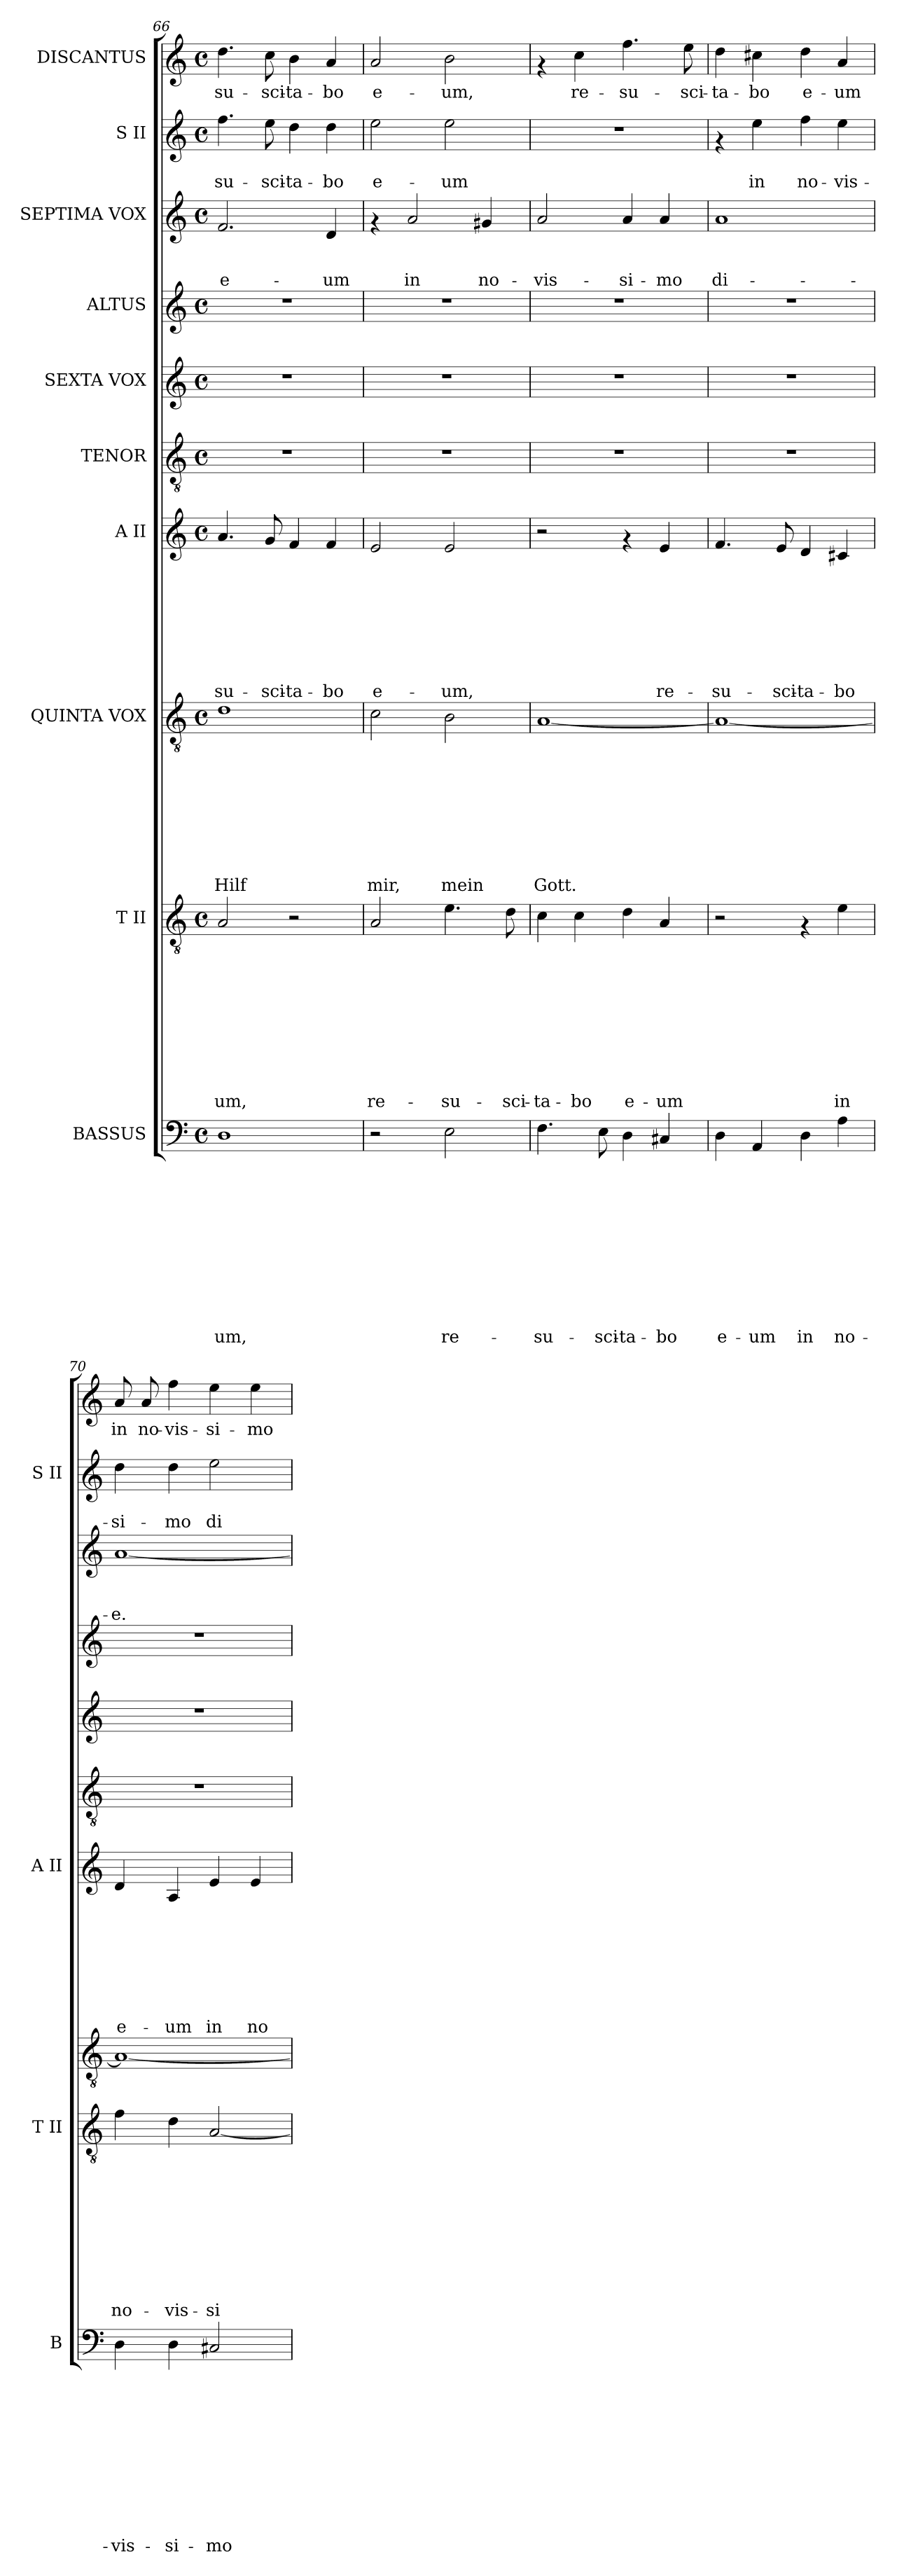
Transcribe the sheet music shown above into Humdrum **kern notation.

**kern	**text	**text	**text	**text	**text	**text	**text	**text	**text	**text	**text	**kern	**text	**text	**text	**text	**text	**text	**text	**text	**text	**text	**kern	**text	**text	**text	**text	**text	**text	**text	**text	**text	**kern	**text	**text	**text	**text	**text	**text	**text	**text	**kern	**kern	**kern	**kern	**text	**text	**text	**kern	**text	**text	**kern	**text
*part10	*part10	*part10	*part10	*part10	*part10	*part10	*part10	*part10	*part10	*part10	*part10	*part9	*part9	*part9	*part9	*part9	*part9	*part9	*part9	*part9	*part9	*part9	*part8	*part8	*part8	*part8	*part8	*part8	*part8	*part8	*part8	*part8	*part7	*part7	*part7	*part7	*part7	*part7	*part7	*part7	*part7	*part6	*part5	*part4	*part3	*part3	*part3	*part3	*part2	*part2	*part2	*part1	*part1
*staff10	*staff10	*staff10	*staff10	*staff10	*staff10	*staff10	*staff10	*staff10	*staff10	*staff10	*staff10	*staff9	*staff9	*staff9	*staff9	*staff9	*staff9	*staff9	*staff9	*staff9	*staff9	*staff9	*staff8	*staff8	*staff8	*staff8	*staff8	*staff8	*staff8	*staff8	*staff8	*staff8	*staff7	*staff7	*staff7	*staff7	*staff7	*staff7	*staff7	*staff7	*staff7	*staff6	*staff5	*staff4	*staff3	*staff3	*staff3	*staff3	*staff2	*staff2	*staff2	*staff1	*staff1
*I"BASSUS	*	*	*	*	*	*	*	*	*	*	*	*I"T II	*	*	*	*	*	*	*	*	*	*	*I"QUINTA VOX	*	*	*	*	*	*	*	*	*	*I"A II	*	*	*	*	*	*	*	*	*I"TENOR	*I"SEXTA VOX	*I"ALTUS	*I"SEPTIMA VOX	*	*	*	*I"S II	*	*	*I"DISCANTUS	*
*I'B	*	*	*	*	*	*	*	*	*	*	*	*I'T II	*	*	*	*	*	*	*	*	*	*	*	*	*	*	*	*	*	*	*	*	*I'A II	*	*	*	*	*	*	*	*	*	*	*	*	*	*	*	*I'S II	*	*	*	*
*clefF4	*	*	*	*	*	*	*	*	*	*	*	*clefGv2	*	*	*	*	*	*	*	*	*	*	*clefGv2	*	*	*	*	*	*	*	*	*	*clefG2	*	*	*	*	*	*	*	*	*clefGv2	*clefG2	*clefG2	*clefG2	*	*	*	*clefG2	*	*	*clefG2	*
*k[]	*	*	*	*	*	*	*	*	*	*	*	*k[]	*	*	*	*	*	*	*	*	*	*	*k[]	*	*	*	*	*	*	*	*	*	*k[]	*	*	*	*	*	*	*	*	*k[]	*k[]	*k[]	*k[]	*	*	*	*k[]	*	*	*k[]	*
*C:	*	*	*	*	*	*	*	*	*	*	*	*C:	*	*	*	*	*	*	*	*	*	*	*C:	*	*	*	*	*	*	*	*	*	*C:	*	*	*	*	*	*	*	*	*C:	*C:	*C:	*C:	*	*	*	*C:	*	*	*C:	*
*M4/4	*	*	*	*	*	*	*	*	*	*	*	*M4/4	*	*	*	*	*	*	*	*	*	*	*M4/4	*	*	*	*	*	*	*	*	*	*M4/4	*	*	*	*	*	*	*	*	*M4/4	*M4/4	*M4/4	*M4/4	*	*	*	*M4/4	*	*	*M4/4	*
*met(c)	*	*	*	*	*	*	*	*	*	*	*	*met(c)	*	*	*	*	*	*	*	*	*	*	*met(c)	*	*	*	*	*	*	*	*	*	*met(c)	*	*	*	*	*	*	*	*	*met(c)	*met(c)	*met(c)	*met(c)	*	*	*	*met(c)	*	*	*met(c)	*
=66	=66	=66	=66	=66	=66	=66	=66	=66	=66	=66	=66	=66	=66	=66	=66	=66	=66	=66	=66	=66	=66	=66	=66	=66	=66	=66	=66	=66	=66	=66	=66	=66	=66	=66	=66	=66	=66	=66	=66	=66	=66	=66	=66	=66	=66	=66	=66	=66	=66	=66	=66	=66	=66
!	!	!	!	!	!	!	!	!	!	!	!LO:LY:b	!	!	!	!	!	!	!	!	!	!	!LO:LY:b	!	!	!	!	!	!	!	!	!	!LO:LY:b	!	!	!	!	!	!	!	!	!LO:LY:b	!	!	!	!	!	!	!LO:LY:b	!	!	!LO:LY:b	!	!LO:LY:b
1D	.	.	.	.	.	.	.	.	.	.	-um,	2A/	.	.	.	.	.	.	.	.	.	-um,	1d	.	.	.	.	.	.	.	.	Hilf	4.a/	.	.	.	.	.	.	.	-su-	1r	1r	1r	2.f/	.	.	e-	4.ff\	.	-su-	4.dd\	-su-
!	!	!	!	!	!	!	!	!	!	!	!	!	!	!	!	!	!	!	!	!	!	!	!	!	!	!	!	!	!	!	!	!	!	!	!	!	!	!	!	!	!LO:LY:b	!	!	!	!	!	!	!	!	!	!LO:LY:b	!	!LO:LY:b
.	.	.	.	.	.	.	.	.	.	.	.	.	.	.	.	.	.	.	.	.	.	.	.	.	.	.	.	.	.	.	.	.	8g/	.	.	.	.	.	.	.	-sci-	.	.	.	.	.	.	.	8ee\	.	-sci-	8cc\	-sci-
!	!	!	!	!	!	!	!	!	!	!	!	!	!	!	!	!	!	!	!	!	!	!	!	!	!	!	!	!	!	!	!	!	!	!	!	!	!	!	!	!	!LO:LY:b	!	!	!	!	!	!	!	!	!	!LO:LY:b	!	!LO:LY:b
.	.	.	.	.	.	.	.	.	.	.	.	2r	.	.	.	.	.	.	.	.	.	.	.	.	.	.	.	.	.	.	.	.	4f/	.	.	.	.	.	.	.	-ta-	.	.	.	.	.	.	.	4dd\	.	-ta-	4b\	-ta-
!	!	!	!	!	!	!	!	!	!	!	!	!	!	!	!	!	!	!	!	!	!	!	!	!	!	!	!	!	!	!	!	!	!	!	!	!	!	!	!	!	!LO:LY:b	!	!	!	!	!	!	!LO:LY:b	!	!	!LO:LY:b	!	!LO:LY:b
.	.	.	.	.	.	.	.	.	.	.	.	.	.	.	.	.	.	.	.	.	.	.	.	.	.	.	.	.	.	.	.	.	4f/	.	.	.	.	.	.	.	-bo	.	.	.	4d/	.	.	-um	4dd\	.	-bo	4a/	-bo
!!LO:PB:g=z
=67	=67	=67	=67	=67	=67	=67	=67	=67	=67	=67	=67	=67	=67	=67	=67	=67	=67	=67	=67	=67	=67	=67	=67	=67	=67	=67	=67	=67	=67	=67	=67	=67	=67	=67	=67	=67	=67	=67	=67	=67	=67	=67	=67	=67	=67	=67	=67	=67	=67	=67	=67	=67	=67
!	!	!	!	!	!	!	!	!	!	!	!	!	!	!	!	!	!	!	!	!	!	!LO:LY:b	!	!	!	!	!	!	!	!	!	!LO:LY:b	!	!	!	!	!	!	!	!	!LO:LY:b	!	!	!	!	!	!	!	!	!	!LO:LY:b	!	!LO:LY:b
2r	.	.	.	.	.	.	.	.	.	.	.	2A/	.	.	.	.	.	.	.	.	.	re-	2c\	.	.	.	.	.	.	.	.	mir,	2e/	.	.	.	.	.	.	.	e-	1r	1r	1r	4rf	.	.	.	2ee\	.	e-	2a/	e-
!	!	!	!	!	!	!	!	!	!	!	!	!	!	!	!	!	!	!	!	!	!	!	!	!	!	!	!	!	!	!	!	!	!	!	!	!	!	!	!	!	!	!	!	!	!	!	!	!LO:LY:b	!	!	!	!	!
.	.	.	.	.	.	.	.	.	.	.	.	.	.	.	.	.	.	.	.	.	.	.	.	.	.	.	.	.	.	.	.	.	.	.	.	.	.	.	.	.	.	.	.	.	2a/	.	.	in	.	.	.	.	.
!	!	!	!	!	!	!	!	!	!	!	!LO:LY:b	!	!	!	!	!	!	!	!	!	!	!LO:LY:b	!	!	!	!	!	!	!	!	!	!LO:LY:b	!	!	!	!	!	!	!	!	!LO:LY:b	!	!	!	!	!	!	!	!	!	!LO:LY:b	!	!LO:LY:b
2E\	.	.	.	.	.	.	.	.	.	.	re-	4.e\	.	.	.	.	.	.	.	.	.	-su-	2B\	.	.	.	.	.	.	.	.	mein	2e/	.	.	.	.	.	.	.	-um,	.	.	.	.	.	.	.	2ee\	.	-um	2b\	-um,
!	!	!	!	!	!	!	!	!	!	!	!	!	!	!	!	!	!	!	!	!	!	!	!	!	!	!	!	!	!	!	!	!	!	!	!	!	!	!	!	!	!	!	!	!	!	!	!	!LO:LY:b	!	!	!	!	!
.	.	.	.	.	.	.	.	.	.	.	.	.	.	.	.	.	.	.	.	.	.	.	.	.	.	.	.	.	.	.	.	.	.	.	.	.	.	.	.	.	.	.	.	.	4g#X/	.	.	no-	.	.	.	.	.
!	!	!	!	!	!	!	!	!	!	!	!	!	!	!	!	!	!	!	!	!	!	!LO:LY:b	!	!	!	!	!	!	!	!	!	!	!	!	!	!	!	!	!	!	!	!	!	!	!	!	!	!	!	!	!	!	!
.	.	.	.	.	.	.	.	.	.	.	.	8d\	.	.	.	.	.	.	.	.	.	-sci-	.	.	.	.	.	.	.	.	.	.	.	.	.	.	.	.	.	.	.	.	.	.	.	.	.	.	.	.	.	.	.
=68	=68	=68	=68	=68	=68	=68	=68	=68	=68	=68	=68	=68	=68	=68	=68	=68	=68	=68	=68	=68	=68	=68	=68	=68	=68	=68	=68	=68	=68	=68	=68	=68	=68	=68	=68	=68	=68	=68	=68	=68	=68	=68	=68	=68	=68	=68	=68	=68	=68	=68	=68	=68	=68
!	!	!	!	!	!	!	!	!	!	!	!LO:LY:b	!	!	!	!	!	!	!	!	!	!	!LO:LY:b	!	!	!	!	!	!	!	!	!	!LO:LY:b	!	!	!	!	!	!	!	!	!	!	!	!	!	!	!	!LO:LY:b	!	!	!	!	!
4.F\	.	.	.	.	.	.	.	.	.	.	-su-	4c\	.	.	.	.	.	.	.	.	.	-ta-	[<1A	.	.	.	.	.	.	.	.	Gott.	2r	.	.	.	.	.	.	.	.	1r	1r	1r	2a/	.	.	-vis-	1r	.	.	4rf	.
!	!	!	!	!	!	!	!	!	!	!	!	!	!	!	!	!	!	!	!	!	!	!LO:LY:b	!	!	!	!	!	!	!	!	!	!	!	!	!	!	!	!	!	!	!	!	!	!	!	!	!	!	!	!	!	!	!LO:LY:b
.	.	.	.	.	.	.	.	.	.	.	.	4c\	.	.	.	.	.	.	.	.	.	-bo	.	.	.	.	.	.	.	.	.	.	.	.	.	.	.	.	.	.	.	.	.	.	.	.	.	.	.	.	.	4cc\	re-
!	!	!	!	!	!	!	!	!	!	!	!LO:LY:b	!	!	!	!	!	!	!	!	!	!	!	!	!	!	!	!	!	!	!	!	!	!	!	!	!	!	!	!	!	!	!	!	!	!	!	!	!	!	!	!	!	!
8E\	.	.	.	.	.	.	.	.	.	.	-sci-	.	.	.	.	.	.	.	.	.	.	.	.	.	.	.	.	.	.	.	.	.	.	.	.	.	.	.	.	.	.	.	.	.	.	.	.	.	.	.	.	.	.
!	!	!	!	!	!	!	!	!	!	!	!LO:LY:b	!	!	!	!	!	!	!	!	!	!	!LO:LY:b	!	!	!	!	!	!	!	!	!	!	!	!	!	!	!	!	!	!	!	!	!	!	!	!	!	!LO:LY:b	!	!	!	!	!LO:LY:b
4D\	.	.	.	.	.	.	.	.	.	.	-ta-	4d\	.	.	.	.	.	.	.	.	.	e-	.	.	.	.	.	.	.	.	.	.	4rf	.	.	.	.	.	.	.	.	.	.	.	4a/	.	.	-si-	.	.	.	4.ff\	-su-
!	!	!	!	!	!	!	!	!	!	!	!LO:LY:b	!	!	!	!	!	!	!	!	!	!	!LO:LY:b	!	!	!	!	!	!	!	!	!	!	!	!	!	!	!	!	!	!	!LO:LY:b	!	!	!	!	!	!	!LO:LY:b	!	!	!	!	!
4C#X/	.	.	.	.	.	.	.	.	.	.	-bo	4A/	.	.	.	.	.	.	.	.	.	-um	.	.	.	.	.	.	.	.	.	.	4e/	.	.	.	.	.	.	.	re-	.	.	.	4a/	.	.	-mo	.	.	.	.	.
!	!	!	!	!	!	!	!	!	!	!	!	!	!	!	!	!	!	!	!	!	!	!	!	!	!	!	!	!	!	!	!	!	!	!	!	!	!	!	!	!	!	!	!	!	!	!	!	!	!	!	!	!	!LO:LY:b
.	.	.	.	.	.	.	.	.	.	.	.	.	.	.	.	.	.	.	.	.	.	.	.	.	.	.	.	.	.	.	.	.	.	.	.	.	.	.	.	.	.	.	.	.	.	.	.	.	.	.	.	8ee\	-sci-
=69	=69	=69	=69	=69	=69	=69	=69	=69	=69	=69	=69	=69	=69	=69	=69	=69	=69	=69	=69	=69	=69	=69	=69	=69	=69	=69	=69	=69	=69	=69	=69	=69	=69	=69	=69	=69	=69	=69	=69	=69	=69	=69	=69	=69	=69	=69	=69	=69	=69	=69	=69	=69	=69
!	!	!	!	!	!	!	!	!	!	!	!LO:LY:b	!	!	!	!	!	!	!	!	!	!	!	!	!	!	!	!	!	!	!	!	!	!	!	!	!	!	!	!	!	!LO:LY:b	!	!	!	!	!	!	!LO:LY:b	!	!	!	!	!LO:LY:b
4D\	.	.	.	.	.	.	.	.	.	.	e-	2r	.	.	.	.	.	.	.	.	.	.	1A_	.	.	.	.	.	.	.	.	.	4.f/	.	.	.	.	.	.	.	-su-	1r	1r	1r	1a	.	.	di-	4rf	.	.	4dd\	-ta-
!	!	!	!	!	!	!	!	!	!	!	!LO:LY:b	!	!	!	!	!	!	!	!	!	!	!	!	!	!	!	!	!	!	!	!	!	!	!	!	!	!	!	!	!	!	!	!	!	!	!	!	!	!	!	!LO:LY:b	!	!LO:LY:b
4AA/	.	.	.	.	.	.	.	.	.	.	-um	.	.	.	.	.	.	.	.	.	.	.	.	.	.	.	.	.	.	.	.	.	.	.	.	.	.	.	.	.	.	.	.	.	.	.	.	.	4ee\	.	in	4cc#X\	-bo
!	!	!	!	!	!	!	!	!	!	!	!	!	!	!	!	!	!	!	!	!	!	!	!	!	!	!	!	!	!	!	!	!	!	!	!	!	!	!	!	!	!LO:LY:b	!	!	!	!	!	!	!	!	!	!	!	!
.	.	.	.	.	.	.	.	.	.	.	.	.	.	.	.	.	.	.	.	.	.	.	.	.	.	.	.	.	.	.	.	.	8e/	.	.	.	.	.	.	.	-sci-	.	.	.	.	.	.	.	.	.	.	.	.
!	!	!	!	!	!	!	!	!	!	!	!LO:LY:b	!	!	!	!	!	!	!	!	!	!	!	!	!	!	!	!	!	!	!	!	!	!	!	!	!	!	!	!	!	!LO:LY:b	!	!	!	!	!	!	!	!	!	!LO:LY:b	!	!LO:LY:b
4D\	.	.	.	.	.	.	.	.	.	.	in	4rF	.	.	.	.	.	.	.	.	.	.	.	.	.	.	.	.	.	.	.	.	4d/	.	.	.	.	.	.	.	-ta-	.	.	.	.	.	.	.	4ff\	.	no-	4dd\	e-
!	!	!	!	!	!	!	!	!	!	!	!LO:LY:b	!	!	!	!	!	!	!	!	!	!	!LO:LY:b	!	!	!	!	!	!	!	!	!	!	!	!	!	!	!	!	!	!	!LO:LY:b	!	!	!	!	!	!	!	!	!	!LO:LY:b	!	!LO:LY:b
4A\	.	.	.	.	.	.	.	.	.	.	no-	4e\	.	.	.	.	.	.	.	.	.	in	.	.	.	.	.	.	.	.	.	.	4c#X/	.	.	.	.	.	.	.	-bo	.	.	.	.	.	.	.	4ee\	.	-vis-	4a/	-um
=70	=70	=70	=70	=70	=70	=70	=70	=70	=70	=70	=70	=70	=70	=70	=70	=70	=70	=70	=70	=70	=70	=70	=70	=70	=70	=70	=70	=70	=70	=70	=70	=70	=70	=70	=70	=70	=70	=70	=70	=70	=70	=70	=70	=70	=70	=70	=70	=70	=70	=70	=70	=70	=70
!	!	!	!	!	!	!	!	!	!	!	!LO:LY:b	!	!	!	!	!	!	!	!	!	!	!LO:LY:b	!	!	!	!	!	!	!	!	!	!	!	!	!	!	!	!	!	!	!LO:LY:b	!	!	!	!	!	!	!LO:LY:b	!	!	!LO:LY:b	!	!LO:LY:b
4D\	.	.	.	.	.	.	.	.	.	.	-vis-	4f\	.	.	.	.	.	.	.	.	.	no-	1A_	.	.	.	.	.	.	.	.	.	4d/	.	.	.	.	.	.	.	e-	1r	1r	1r	[<1a	.	.	-e.	4dd\	.	-si-	8a/	in
!	!	!	!	!	!	!	!	!	!	!	!	!	!	!	!	!	!	!	!	!	!	!	!	!	!	!	!	!	!	!	!	!	!	!	!	!	!	!	!	!	!	!	!	!	!	!	!	!	!	!	!	!	!LO:LY:b
.	.	.	.	.	.	.	.	.	.	.	.	.	.	.	.	.	.	.	.	.	.	.	.	.	.	.	.	.	.	.	.	.	.	.	.	.	.	.	.	.	.	.	.	.	.	.	.	.	.	.	.	8a/	no-
!	!	!	!	!	!	!	!	!	!	!	!LO:LY:b	!	!	!	!	!	!	!	!	!	!	!LO:LY:b	!	!	!	!	!	!	!	!	!	!	!	!	!	!	!	!	!	!	!LO:LY:b	!	!	!	!	!	!	!	!	!	!LO:LY:b	!	!LO:LY:b
4D\	.	.	.	.	.	.	.	.	.	.	-si-	4d\	.	.	.	.	.	.	.	.	.	-vis-	.	.	.	.	.	.	.	.	.	.	4A/	.	.	.	.	.	.	.	-um	.	.	.	.	.	.	.	4dd\	.	-mo	4ff\	-vis-
!	!	!	!	!	!	!	!	!	!	!	!LO:LY:b	!	!	!	!	!	!	!	!	!	!	!LO:LY:b	!	!	!	!	!	!	!	!	!	!	!	!	!	!	!	!	!	!	!LO:LY:b	!	!	!	!	!	!	!	!	!	!LO:LY:b	!	!LO:LY:b
2C#X/	.	.	.	.	.	.	.	.	.	.	-mo	[<2A/	.	.	.	.	.	.	.	.	.	-si-	.	.	.	.	.	.	.	.	.	.	4e/	.	.	.	.	.	.	.	in	.	.	.	.	.	.	.	2ee\	.	di-	4ee\	-si-
!	!	!	!	!	!	!	!	!	!	!	!	!	!	!	!	!	!	!	!	!	!	!	!	!	!	!	!	!	!	!	!	!	!	!	!	!	!	!	!	!	!LO:LY:b	!	!	!	!	!	!	!	!	!	!	!	!LO:LY:b
.	.	.	.	.	.	.	.	.	.	.	.	.	.	.	.	.	.	.	.	.	.	.	.	.	.	.	.	.	.	.	.	.	4e/	.	.	.	.	.	.	.	no-	.	.	.	.	.	.	.	.	.	.	4ee\	-mo
=	=	=	=	=	=	=	=	=	=	=	=	=	=	=	=	=	=	=	=	=	=	=	=	=	=	=	=	=	=	=	=	=	=	=	=	=	=	=	=	=	=	=	=	=	=	=	=	=	=	=	=	=	=
*-	*-	*-	*-	*-	*-	*-	*-	*-	*-	*-	*-	*-	*-	*-	*-	*-	*-	*-	*-	*-	*-	*-	*-	*-	*-	*-	*-	*-	*-	*-	*-	*-	*-	*-	*-	*-	*-	*-	*-	*-	*-	*-	*-	*-	*-	*-	*-	*-	*-	*-	*-	*-	*-
